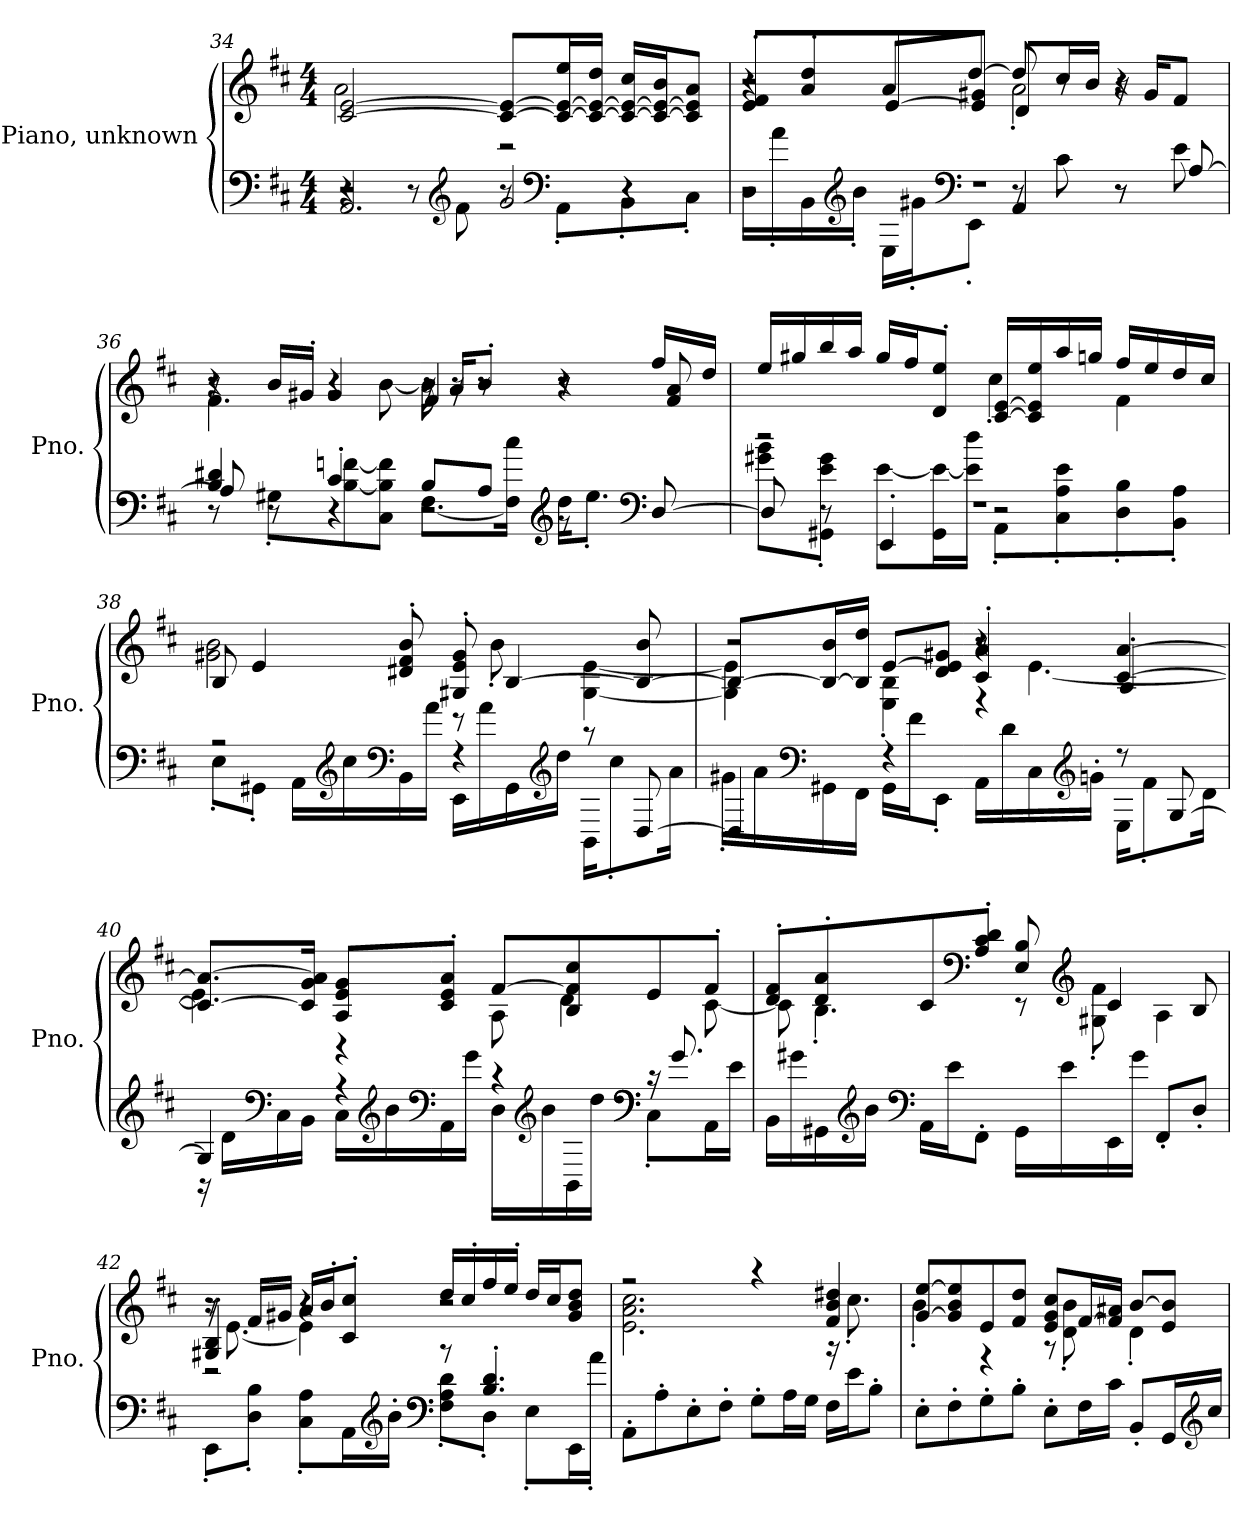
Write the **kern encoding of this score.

**kern	**kern
*part1	*part1
*staff2	*staff1
*I"Piano, unknown	*
*I'Pno.	*
!!LO:PB:g=z
*clefF4	*clefG2
*k[f#c#]	*k[f#c#]
*M4/4	*M4/4
=34	=34
*^	*^
*	*^	*	*
2r	4r	2.AA/	[2c#/ [2e/	2a\
.	8r	.	.	.
*clefG2	*	*	*	*
.	8f#\	.	.	.
2g/	8r	.	8c#/_ 8e/_L	2r
*clefF4	*	*	*	*
.	8AA'\L	.	16c#/_ 16e/_ 16ee/L	.
.	.	.	16c#/_ 16e/_ 16dd/JJ	.
.	8BB'\	4r	16c#/_ 16e/_ 16cc#/LL	.
.	.	.	16c#/_ 16e/_ 16b/J	.
.	8C#'\J	.	8c#/] 8e/] 8a/J	.
=35	=35	=35	=35	=35
*	*	*	*	*^
1r	16D\LL	2r	4r	2r	8e/' 8f#/'L
.	16a'\	.	.	.	.
.	16BB\	.	.	.	8a/' 8dd/'
*clefG2	*	*	*	*	*
.	16b'\JJ	.	.	.	.
.	16E\LL	.	8a/L	.	[8e/
.	16g#X'\J	.	.	.	.
*clefF4	*	*	*	*	*
.	8EE'\J	.	[8dd/J	.	8e/] 8g#X/J
.	8r	4AA/	8dd/]	2a'\	8d/L
.	8c#\	.	8r	.	16cc#/L
.	.	.	.	.	16b/JJ
.	8r	8r	4r	.	16r
.	.	.	.	.	16g#/KL
.	8e\	[8A/	.	.	8f#/J
!!LO:LB:g=z	!!	!!
=36	=36	=36	=36	=36	=36
4B/ 4d#X/	8r	8A/]	8r	4.f#\	4r
.	8G#X'\L	8r	16b/LL	.	.
.	.	.	16g#X'/JJ	.	.
4c#'/	[8B\ [8fn\	4r	4r	.	4g#/
.	8C#\ 8B\] 8f\]J	.	.	[8b\	.
2r	[8.F#\L	8B/L	16r	16b\]	4f#/
.	.	.	16a/KL	16r	.
.	.	8A/J	8b'/J	8r	.
.	16F#\] 16cc#\Jk	.	.	.	.
*clefG2	*	*	*	*	*
.	16dd\KL	8r	8r	4r	8r
.	8.ee'\J	.	.	.	.
*clefF4	*	*	*	*	*
.	.	[8D/	16ff#/LL	.	8f#/ 8a/
.	.	.	16dd/JJ	.	.
*	*	*	*	*v	*v
=37	=37	=37	=37	=37
1r	8g#X\ 8b\L	8D/]	16ee/LL	2r
.	.	.	16gg#X/	.
.	8GG#X\' 8e\' 8g#\'J	8r	16bb/	.
.	.	.	16aa/JJ	.
.	[8e\L	4EE'/	16gg#/LL	.
.	.	.	16ff#/J	.
.	16GG#\ 16e\_L	.	8d/' 8ee/'J	.
.	16e\] 16dd\JJ	.	.	.
.	8AA'\L	2r	[16c#/ [16e/LL	4cc#'\
.	.	.	16c#/] 16e/] 16ee/	.
.	8C#\' 8A\' 8e\'	.	16aa/	.
.	.	.	16ggn/JJ	.
.	8D\' 8B\'	.	16ff#/LL	4f#\
.	.	.	16ee/	.
.	8BB\' 8A\'J	.	16dd/	.
.	.	.	16cc#/JJ	.
*	*v	*v	*	*
!!LO:LB:g=z	!!
=38	=38	=38	=38
2r	8E'\L	8B/	2g#X\ 2b\
.	8GG#X'\J	4e/	.
.	16AA\LL	.	.
*clefG2	*	*	*
.	16cc#\	.	.
*clefF4	*	*	*
.	16BB\	8d#X/' 8f#/' 8b/'	.
.	16a\JJ	.	.
4r	16EE\LL	8G#X/' 8e/' 8g#/'	8r
.	16a\	.	.
.	16GG#\	[4B/	8b'\
*clefG2	*	*	*
.	16dd\JJ	.	.
8r	16BB\KL	.	[4G#\ [4e\
.	8cc#'\	.	.
[8D/	.	8B/_ 8b/	.
.	16a\Jk	.	.
=39	=39	=39	=39
*	*	*	*^
4D/]	16g#X'\LL	8B/L_	4G#\] 4e\]	2r
.	16a\	.	.	.
*clefF4	*	*	*	*
.	16GG#X\	16B/_ 16b/L	.	.
.	16FF#\JJ	16B/] 16dd/JJ	.	.
4r	16GG#\LL	[8e/L	4E\' 4B\'	.
.	16f#\J	.	.	.
.	8EE'\J	8d/ 8e/] 8g#X/J	.	.
4r	16AA\LL	4c#/' 4a/'	8r	4r
.	16d\	.	.	.
.	16C#\	.	[4.e\	.
*clefG2	*	*	*	*
.	16gn'\JJ	.	.	.
8r	16E\KL	[4c#/ [4a/	.	4A'/
.	8f#'\	.	.	.
[8G/	.	.	.	.
.	16d\Jk	.	.	.
*	*	*	*v	*v
!!LO:LB:g=z
=40	=40	=40	=40
4G/]	16r	8.c#/_ 8.a/_L	4e\]
.	16d\LL	.	.
*clefF4	*	*	*
.	16C#\	.	.
.	16BB\JJ	16c#/] 16g/ 16a/]Jk	.
4r	16C#\LL	8A/ 8e/ 8g/L	4r
*clefG2	*	*	*
.	16b\	.	.
*clefF4	*	*	*
.	16AA\	8c#/' 8e/' 8a/'J	.
.	16g\JJ	.	.
4r	16D\LL	[8f#/L	8A\
*clefG2	*	*	*
.	16b\	.	.
.	16BB\	8B/ 8f#/] 8cc#/	4d\
.	16dd\JJ	.	.
*clefF4	*	*	*
16r	8C#'\L	8e/	.
8.g/	.	.	.
.	16AA\L	8f#'/J	[8c#\
.	16e\JJ	.	.
*v	*v	*	*
!!LO:LB:g=z	!!
=41	=41	=41
16BB\LL	8d/' 8f#/'L	8c#\]
16g#X\	.	.
16GG#X\	8d/' 8a/'	4.B'\
*clefG2	*	*
16b\JJ	.	.
*clefF4	*	*
16AA\LL	8c#/	.
16e\J	.	.
*	*clefF4	*
8FF#'\J	8A/' 8c#/' 8d/'J	.
16GG#\LL	8E/ 8B/	8r
16e\	.	.
*	*clefG2	*
16EE\	4c#/	8G#X\' 8f#\'
16g#\JJ	.	.
8FF#'/L	.	4A\
8D'/J	8B/	.
=42	=42	=42
*^	*	*^
2r	8EE'\L	8r	16r	4G#X/' 4B/'
.	.	.	[8.e\	.
.	8D\' 8B\'J	16f#/LL	.	.
.	.	16g#X/JJ	.	.
.	8C#\' 8A\'L	16a/LL	4e\]	4r
.	.	16b'/J	.	.
.	16AA\L	8c#/' 8cc#/'J	.	.
*clefG2	*	*	*	*
.	16b'\JJ	.	.	.
*clefF4	*	*	*	*
8r	8F#\' 8A\' 8d\'L	16dd/LL	2r	2r
.	.	16cc#'/	.	.
4.B/' 4.d/'	8D'\J	16ff#/	.	.
.	.	16ee'/JJ	.	.
.	8E'\L	16dd/LL	.	.
.	.	16cc#/J	.	.
.	16EE\L	8g#/ 8b/ 8dd/J	.	.
.	16a'\JJ	.	.	.
*v	*v	*	*	*
*	*	*v	*v
!!LO:LB:g=z
=43	=43	=43
8AA'\L	2r	2.e\ 2.a\ 2.cc#\
8A'\	.	.
8E'\	.	.
8F#'\J	.	.
8G'\L	4r	.
16A\L	.	.
16G\JJ	.	.
16F#\LL	4f#/ 4b/ 4dd#X/	16r
16e\J	.	8.cc#'\
8B'\J	.	.
=44	=44	=44
8E'\L	[8g/ [8ee/L	4b'\
8F#'\	8g/] 8b/ 8ee/]	.
8G'\	8e/	4r
8B'\J	8f#/ 8dd/J	.
8E'\L	8e/ 8g/ 8cc#/L	8r
16F#\L	[16f#/L	8d\' 8b\'
16c#\JJ	16f#/] 16a#X/JJ	.
8BB'/L	[8b/L	4d'\
16GG/L	8e/ 8b/]J	.
*clefG2	*	*
16cc#/JJ	.	.
*	*v	*v
=	=
*-	*-
